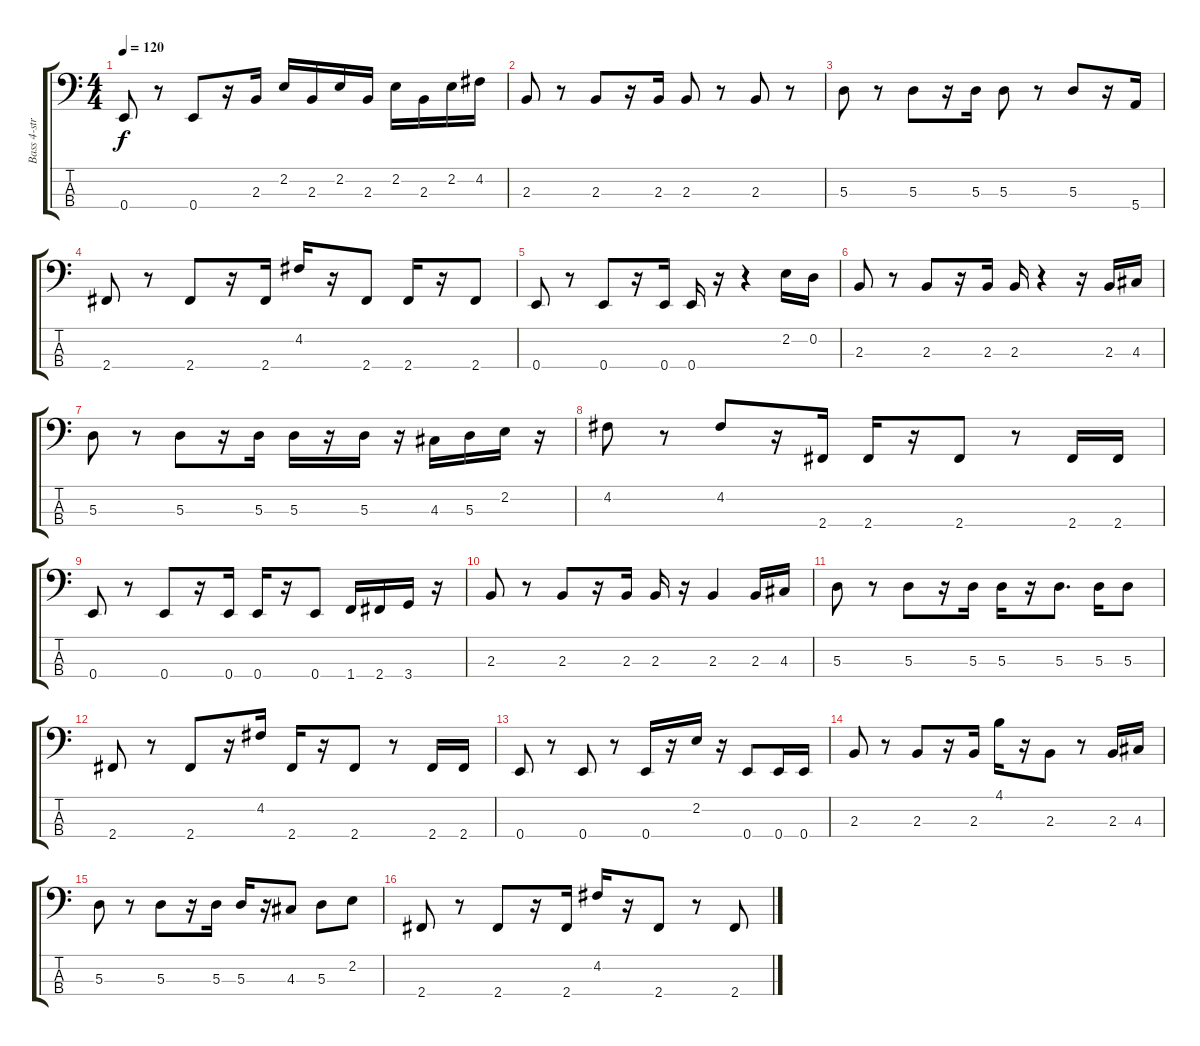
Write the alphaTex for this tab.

\track ("Bass 4-str" "Bass 4-str") {instrument electricbassfinger}
\staff {score tabs}
\tuning (G2 D2 A1 E1) {hide}
\ts (4 4)
\tempo 120
\clef f4
\ks c
0.4.8{dy f} r.8 0.4.8 r.16 2.3.16 2.2.16 2.3.16 2.2.16 2.3.16 2.2.16 2.3.16 2.2.16 4.2.16 |
2.3.8 r.8 2.3.8 r.16 2.3.16 2.3.8 r.8 2.3.8 r.8 |
5.3.8 r.8 5.3.8 r.16 5.3.16 5.3.8 r.8 5.3.8 r.16 5.4.16 |
2.4.8 r.8 2.4.8 r.16 2.4.16 4.2.16 r.16 2.4.8 2.4.16 r.16 2.4.8 |
0.4.8 r.8 0.4.8 r.16 0.4.16 0.4.16 r.16 r.4 2.2.16 0.2.16 |
\section ("" "")
2.3.8 r.8 2.3.8 r.16 2.3.16 2.3.16 r.4 r.16 2.3.16 4.3.16 |
5.3.8 r.8 5.3.8 r.16 5.3.16 5.3.16 r.16 5.3.16 r.16 4.3.16 5.3.16 2.2.16 r.16 |
4.2.8 r.8 4.2.8 r.16 2.4.16 2.4.16 r.16 2.4.8 r.8 2.4.16 2.4.16 |
0.4.8 r.8 0.4.8 r.16 0.4.16 0.4.16 r.16 0.4.8 1.4.16 2.4.16 3.4.16 r.16 |
2.3.8 r.8 2.3.8 r.16 2.3.16 2.3.16 r.16 2.3.4 2.3.16 4.3.16 |
5.3.8 r.8 5.3.8 r.16 5.3.16 5.3.16 r.16 5.3.8{d} 5.3.16 5.3.8 |
2.4.8 r.8 2.4.8 r.16 4.2.16 2.4.16 r.16 2.4.8 r.8 2.4.16 2.4.16 |
0.4.8 r.8 0.4.8 r.8 0.4.16 r.16 2.2.16 r.16 0.4.8 0.4.16 0.4.16 |
2.3.8 r.8 2.3.8 r.16 2.3.16 4.1.16 r.16 2.3.8 r.8 2.3.16 4.3.16 |
5.3.8 r.8 5.3.8 r.16 5.3.16 5.3.16 r.16 4.3.8 5.3.8 2.2.8 |
2.4.8 r.8 2.4.8 r.16 2.4.16 4.2.16 r.16 2.4.8 r.8 2.4.8
